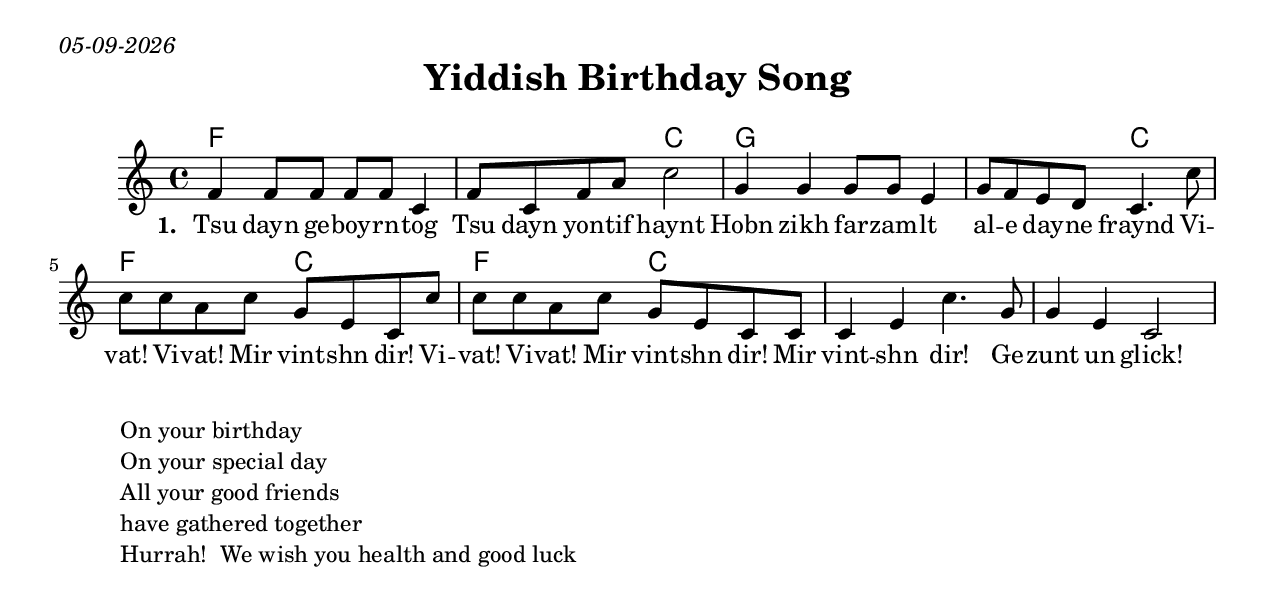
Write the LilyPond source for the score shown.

\version "2.18.0"
\include "english.ly"
\paper{
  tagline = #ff
  print-all-headers = ##t
  #(set-paper-size "letter")
}
date = #(strftime "%d-%m-%Y" (localtime (current-time)))

\markup{ \italic{ \date }  }

%\markup{ Got something to say? }

global = {
  \clef treble
  \key c \major
  \time 4/4
  \set Score.markFormatter = #format-mark-box-alphabet
}

%#################################### Melody ########################
%melody =  \transpose c d \relative c' {  %transpose for clarinet
melody = \relative c' {
  \global
   f4 f8 f f f c4
   f8 c f a c2
   g4 g g8 g e4|
   g8 f e d c4. c'8

   c8 c a c g e c c'
   c8 c a c g e c c
   c4 e c'4. g8
   g4 e c2
  }

%################################# Lyrics #####################
\addlyrics{ \set stanza = #"1. "
Tsu dayn ge -- boy -- rn -- tog
Tsu dayn yon -- tif haynt
Hobn zikh far -- zam -- lt al -- e day -- ne fraynd
Vi -- vat! Vi -- vat! Mir vint -- shn dir!
Vi -- vat! Vi -- vat! Mir vint -- shn dir!
Mir vint -- shn dir!
Ge -- zunt un glick!
}
%################################# Chords #######################
harmonies = \chordmode {
 f2*3 c2
 g2*3 c2
  f2 c2
  f2 c2 *5

}

\score {
  <<
    \new ChordNames {
      \set chordChanges = ##t
      \harmonies
    }
    \new Staff   \melody
  >>
  \header{
    title= "Yiddish Birthday Song"
    subtitle=""
    composer= ""
    instrument =""
    arranger= ""
  }
  \layout{indent = 1.0\cm}
  \midi {
    \tempo 4 = 120

    % \midi { }
  }
}

% more verses:
\markup{}
\markup {
  \fill-line {
    \hspace #0.1 % distance from left margin
    \column {
      \line {
	\column {
	  ""
"On your birthday"
"On your special day"
"All your good friends"
"have gathered together"
"Hurrah!  We wish you health and good luck"
	}
      }
      \hspace #0.2 % vertical distance between verses
      \line {
	\column {
	 ""
	}
      }
    }
    \hspace #0.1  % horiz. distance between columns
    \column {
      \line {
	\column {
	  ""
	}
      }
      \hspace #0.2 % distance between verses
      \line {
	\column {
	 ""
	}
      }
    }
    \hspace #0.1 % distance to right margin
  }
}

%}
